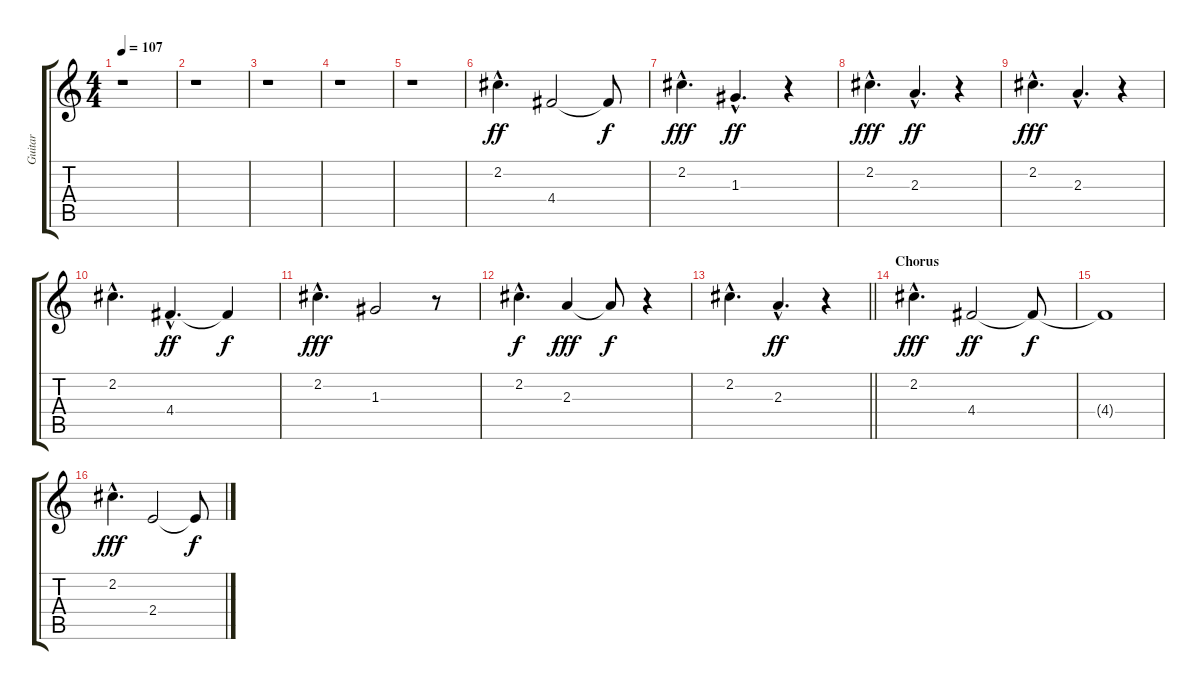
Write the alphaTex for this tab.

\track ("Guitar" "Guitar") {instrument acousticguitarnylon}
\staff {score tabs}
\tuning (E4 B3 G3 D3 A2 E2) {hide}
\ts (4 4)
\tempo 107
\clef g2
\ks c
r.1{dy f} |
r.1 |
r.1 |
r.1 |
r.1 |
2.2{hac}.4{d dy ff} 4.4.2 4.4{t}.8{dy f} |
2.2{hac}.4{d dy fff} 1.3{hac}.4{d dy ff} r.4 |
2.2{hac}.4{d dy fff} 2.3{hac}.4{d dy ff} r.4 |
2.2{hac}.4{d dy fff} 2.3{hac}.4{d} r.4 |
2.2{hac}.4{d} 4.4{hac}.4{d dy ff} 4.4{t}.4{dy f} |
2.2{hac}.4{d dy fff} 1.3.2 r.8 |
2.2{hac}.4{d dy f} 2.3.4{dy fff} 2.3{t}.8{dy f} r.4 |
\barLineRight lightlight
2.2{hac}.4{d} 2.3{hac}.4{d dy ff} r.4 |
\section ("" "Chorus")
2.2{hac}.4{d dy fff} 4.4.2{dy ff} 4.4{t}.8{dy f} |
4.4{t}.1 |
2.2{hac}.4{d dy fff} 2.4.2 2.4{t}.8{dy f}
